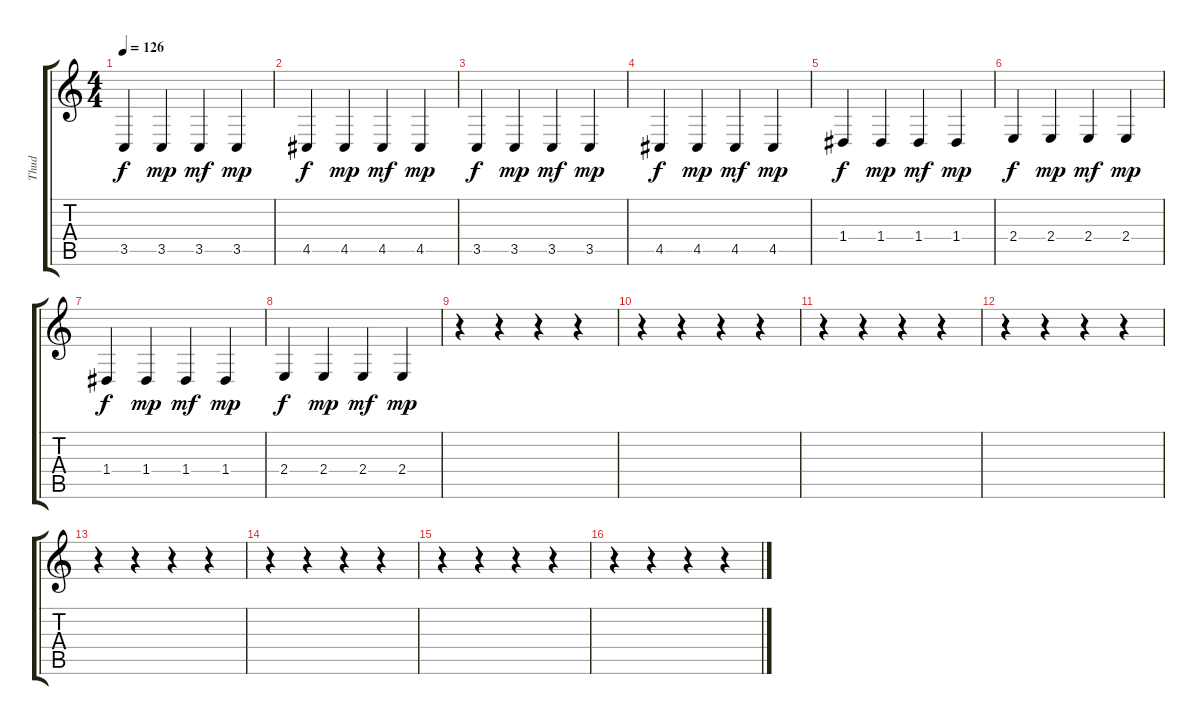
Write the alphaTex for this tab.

\track ("Thud" "Thud") {instrument taikodrum}
\staff {score tabs}
\tuning (E4 B3 G3 D3 A2 E2) {hide}
\ts (4 4)
\tempo 126
\clef g2
\ks c
3.5.4{dy f instrument taikodrum} 3.5.4{dy mp} 3.5.4{dy mf} 3.5.4{dy mp} |
4.5.4{dy f} 4.5.4{dy mp} 4.5.4{dy mf} 4.5.4{dy mp} |
3.5.4{dy f} 3.5.4{dy mp} 3.5.4{dy mf} 3.5.4{dy mp} |
4.5.4{dy f} 4.5.4{dy mp} 4.5.4{dy mf} 4.5.4{dy mp} |
1.4.4{dy f instrument taikodrum} 1.4.4{dy mp} 1.4.4{dy mf} 1.4.4{dy mp} |
2.4.4{dy f} 2.4.4{dy mp} 2.4.4{dy mf} 2.4.4{dy mp} |
1.4.4{dy f} 1.4.4{dy mp} 1.4.4{dy mf} 1.4.4{dy mp} |
2.4.4{dy f} 2.4.4{dy mp} 2.4.4{dy mf} 2.4.4{dy mp} |
r.4{instrument taikodrum} r.4 r.4 r.4 |
r.4 r.4 r.4 r.4 |
r.4 r.4 r.4 r.4 |
r.4 r.4 r.4 r.4 |
r.4 r.4 r.4 r.4 |
r.4 r.4 r.4 r.4 |
r.4 r.4 r.4 r.4 |
r.4 r.4 r.4 r.4
